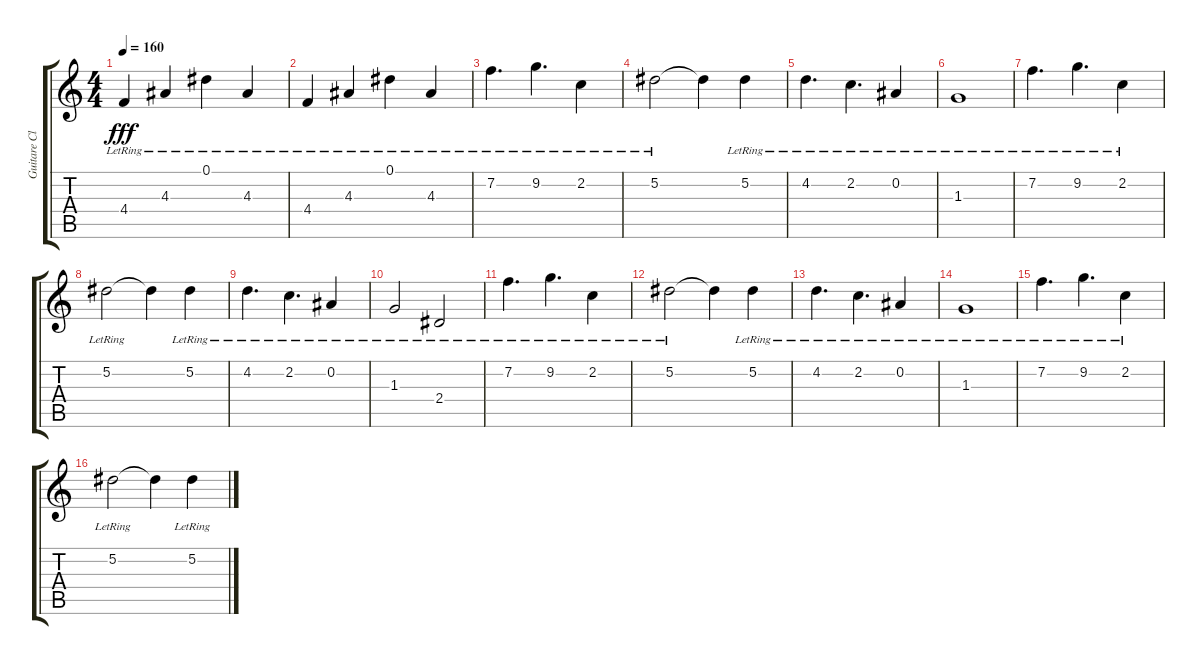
\track ("Guitare Clean" "Guitare Cl") {instrument electricguitarjazz}
\staff {score tabs}
\tuning (Eb4 Bb3 Gb3 Db3 Ab2 Eb2) {hide}
\ts (4 4)
\tempo 160
\clef g2
\ks c
4.4{lr}.4{dy fff} 4.3{lr}.4 0.1{lr}.4 4.3{lr}.4 |
4.4{lr}.4 4.3{lr}.4 0.1{lr}.4 4.3{lr}.4 |
7.2{lr}.4{d} 9.2{lr}.4{d} 2.2{lr}.4 |
5.2{lr}.2 5.2{t}.4 5.2{lr}.4 |
4.2{lr}.4{d} 2.2{lr}.4{d} 0.2{lr}.4 |
1.3{lr}.1 |
7.2{lr}.4{d} 9.2{lr}.4{d} 2.2{lr}.4 |
5.2{lr}.2 5.2{t}.4 5.2{lr}.4 |
4.2{lr}.4{d} 2.2{lr}.4{d} 0.2{lr}.4 |
1.3{lr}.2 2.4{lr}.2 |
7.2{lr}.4{d} 9.2{lr}.4{d} 2.2{lr}.4 |
5.2{lr}.2 5.2{t}.4 5.2{lr}.4 |
4.2{lr}.4{d} 2.2{lr}.4{d} 0.2{lr}.4 |
1.3{lr}.1 |
7.2{lr}.4{d} 9.2{lr}.4{d} 2.2{lr}.4 |
5.2{lr}.2 5.2{t}.4 5.2{lr}.4
